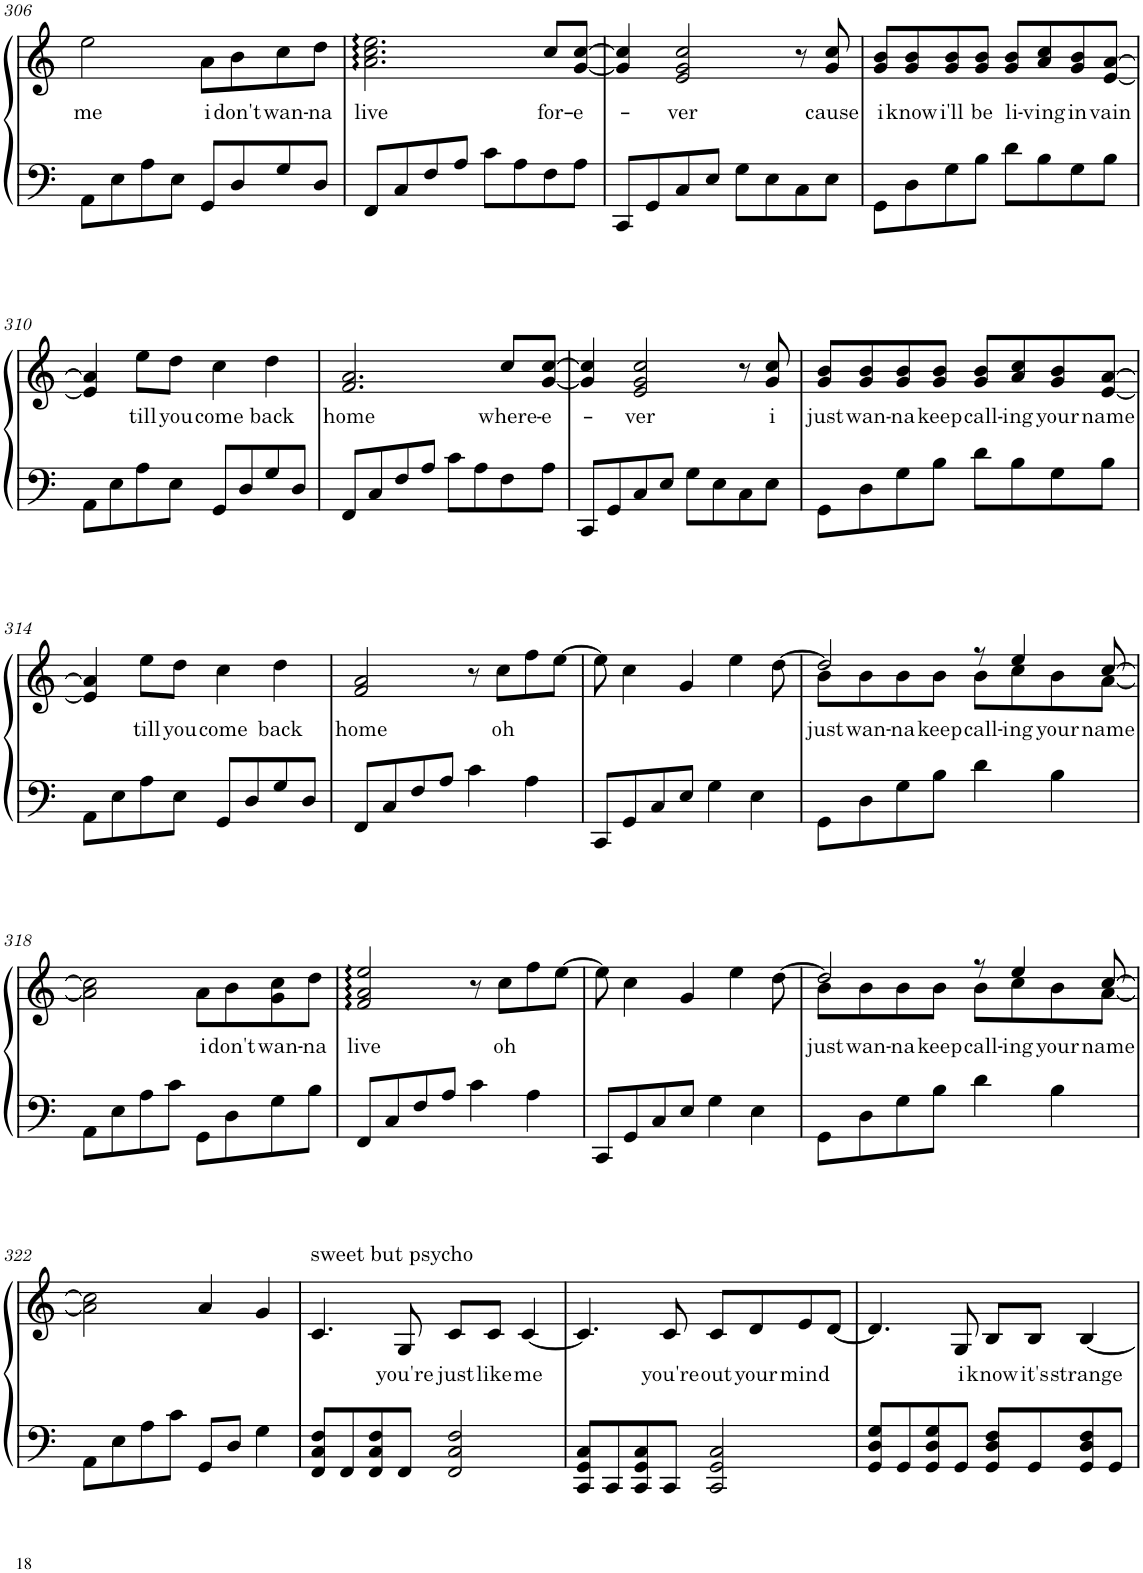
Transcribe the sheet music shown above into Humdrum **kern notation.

**kern	**kern	**text
*part1	*part1	*part1
*staff2	*staff1	*staff1
*I"Piano	*	*
*I'Pno.	*	*
!!LO:PB:g=z
*clefF4	*clefG2	*
*k[]	*k[]	*
*M4/4	*M4/4	*
=306	=306	=306
!	!	!LO:LY:b
8AA\L	2ee\	me
8E\	.	.
8A\	.	.
8E\J	.	.
!	!	!LO:LY:b
8GG/L	8a\L	i
!	!	!LO:LY:b
8D/	8b\	don't
!	!	!LO:LY:b
8G/	8cc\	wan-
!	!	!LO:LY:b
8D/J	8dd\J	-na
=307	=307	=307
!	!	!LO:LY:b
8FF/L	2.a\ 2.cc\ 2.ee\	live
8C/	.	.
8F/	.	.
8A/J	.	.
8c\L	.	.
8A\	.	.
!	!	!LO:LY:b
8F\	8cc/L	for-
!	!	!LO:LY:b
8A\J	[8g/ [8cc/J	-e-
=308	=308	=308
8CC/L	4g/] 4cc/]	.
8GG/	.	.
!	!	!LO:LY:b
8C/	2e/ 2g/ 2cc/	-ver
8E/J	.	.
8G\L	.	.
8E\	.	.
8C\	8r	.
!	!	!LO:LY:b
8E\J	8g/ 8cc/	cause
=309	=309	=309
!	!	!LO:LY:b
8GG\L	8g/ 8b/L	i
!	!	!LO:LY:b
8D\	8g/ 8b/	know
!	!	!LO:LY:b
8G\	8g/ 8b/	i'll
!	!	!LO:LY:b
8B\J	8g/ 8b/J	be
!	!	!LO:LY:b
8d\L	8g/ 8b/L	li-
!	!	!LO:LY:b
8B\	8a/ 8cc/	-ving
!	!	!LO:LY:b
8G\	8g/ 8b/	in
!	!	!LO:LY:b
8B\J	[8e/ [8a/J	vain
!!LO:LB:g=z
=310	=310	=310
8AA\L	4e/] 4a/]	.
8E\	.	.
!	!	!LO:LY:b
8A\	8ee\L	till
!	!	!LO:LY:b
8E\J	8dd\J	you
!	!	!LO:LY:b
8GG/L	4cc\	come
8D/	.	.
!	!	!LO:LY:b
8G/	4dd\	back
8D/J	.	.
=311	=311	=311
!	!	!LO:LY:b
8FF/L	2.f/ 2.a/	home
8C/	.	.
8F/	.	.
8A/J	.	.
8c\L	.	.
8A\	.	.
!	!	!LO:LY:b
8F\	8cc/L	where-
!	!	!LO:LY:b
8A\J	[8g/ [8cc/J	-e-
=312	=312	=312
8CC/L	4g/] 4cc/]	.
8GG/	.	.
!	!	!LO:LY:b
8C/	2e/ 2g/ 2cc/	-ver
8E/J	.	.
8G\L	.	.
8E\	.	.
8C\	8r	.
!	!	!LO:LY:b
8E\J	8g/ 8cc/	i
=313	=313	=313
!	!	!LO:LY:b
8GG\L	8g/ 8b/L	just
!	!	!LO:LY:b
8D\	8g/ 8b/	wan-
!	!	!LO:LY:b
8G\	8g/ 8b/	-na
!	!	!LO:LY:b
8B\J	8g/ 8b/J	keep
!	!	!LO:LY:b
8d\L	8g/ 8b/L	call-
!	!	!LO:LY:b
8B\	8a/ 8cc/	-ing
!	!	!LO:LY:b
8G\	8g/ 8b/	your
!	!	!LO:LY:b
8B\J	[8e/ [8a/J	name
!!LO:LB:g=z
=314	=314	=314
8AA\L	4e/] 4a/]	.
8E\	.	.
!	!	!LO:LY:b
8A\	8ee\L	till
!	!	!LO:LY:b
8E\J	8dd\J	you
!	!	!LO:LY:b
8GG/L	4cc\	come
8D/	.	.
!	!	!LO:LY:b
8G/	4dd\	back
8D/J	.	.
=315	=315	=315
!	!	!LO:LY:b
8FF/L	2f/ 2a/	home
8C/	.	.
8F/	.	.
8A/J	.	.
4c\	8r	.
!	!	!LO:LY:b
.	8cc\L	oh
4A\	8ff\	.
.	[8ee\J	.
=316	=316	=316
8CC/L	8ee\]	.
8GG/	4cc\	.
8C/	.	.
8E/J	4g/	.
4G\	.	.
.	4ee\	.
4E\	.	.
.	[8dd\	.
=317	=317	=317
*	*^	*
!	!	!	!LO:LY:b
8GG\L	2dd/]	8b\L	just
!	!	!	!LO:LY:b
8D\	.	8b\	wan-
!	!	!	!LO:LY:b
8G\	.	8b\	-na
!	!	!	!LO:LY:b
8B\J	.	8b\J	keep
!	!	!	!LO:LY:b
4d\	8r	8b\L	call-
!	!	!	!LO:LY:b
.	4ee/	8cc\	-ing
!	!	!	!LO:LY:b
4B\	.	8b\	your
!	!	!	!LO:LY:b
.	[8cc/	[8a\J	name
*	*v	*v	*
!!LO:LB:g=z
=318	=318	=318
8AA\L	2a\] 2cc\]	.
8E\	.	.
8A\	.	.
8c\J	.	.
!	!	!LO:LY:b
8GG\L	8a\L	i
!	!	!LO:LY:b
8D\	8b\	don't
!	!	!LO:LY:b
8G\	8g\ 8cc\	wan-
!	!	!LO:LY:b
8B\J	8dd\J	-na
=319	=319	=319
!	!	!LO:LY:b
8FF/L	2f/ 2a/ 2ee/	live
8C/	.	.
8F/	.	.
8A/J	.	.
4c\	8r	.
!	!	!LO:LY:b
.	8cc\L	oh
4A\	8ff\	.
.	[8ee\J	.
=320	=320	=320
8CC/L	8ee\]	.
8GG/	4cc\	.
8C/	.	.
8E/J	4g/	.
4G\	.	.
.	4ee\	.
4E\	.	.
.	[8dd\	.
=321	=321	=321
*	*^	*
!	!	!	!LO:LY:b
8GG\L	2dd/]	8b\L	just
!	!	!	!LO:LY:b
8D\	.	8b\	wan-
!	!	!	!LO:LY:b
8G\	.	8b\	-na
!	!	!	!LO:LY:b
8B\J	.	8b\J	keep
!	!	!	!LO:LY:b
4d\	8r	8b\L	call-
!	!	!	!LO:LY:b
.	4ee/	8cc\	-ing
!	!	!	!LO:LY:b
4B\	.	8b\	your
!	!	!	!LO:LY:b
.	[8cc/	[8a\J	name
*	*v	*v	*
!!LO:LB:g=z
=322	=322	=322
8AA\L	2a\] 2cc\]	.
8E\	.	.
8A\	.	.
8c\J	.	.
8GG/L	4a/	.
8D/J	.	.
4G\	4g/	.
=323	=323	=323
!	!LO:TX:a:t=sweet but psycho	!
8FF/ 8C/ 8F/L	4.c/	.
8FF/	.	.
8FF/ 8C/ 8F/	.	.
!	!	!LO:LY:b
8FF/J	8G/	you're
!	!	!LO:LY:b
2FF/ 2C/ 2F/	8c/L	just
!	!	!LO:LY:b
.	8c/J	like
!	!	!LO:LY:b
.	[4c/	me
=324	=324	=324
8CC/ 8GG/ 8C/L	4.c/]	.
8CC/	.	.
8CC/ 8GG/ 8C/	.	.
!	!	!LO:LY:b
8CC/J	8c/	you're
!	!	!LO:LY:b
2CC/ 2GG/ 2C/	8c/L	out
!	!	!LO:LY:b
.	8d/	your
!	!	!LO:LY:b
.	8e/	mind
.	[8d/J	.
=325	=325	=325
8GG/ 8D/ 8G/L	4.d/]	.
8GG/	.	.
8GG/ 8D/ 8G/	.	.
!	!	!LO:LY:b
8GG/J	8G/	i
!	!	!LO:LY:b
8GG/ 8D/ 8F/L	8B/L	know
!	!	!LO:LY:b
8GG/	8B/J	it's
!	!	!LO:LY:b
8GG/ 8D/ 8F/	[4B/	strange
8GG/J	.	.
=	=	=
*-	*-	*-
